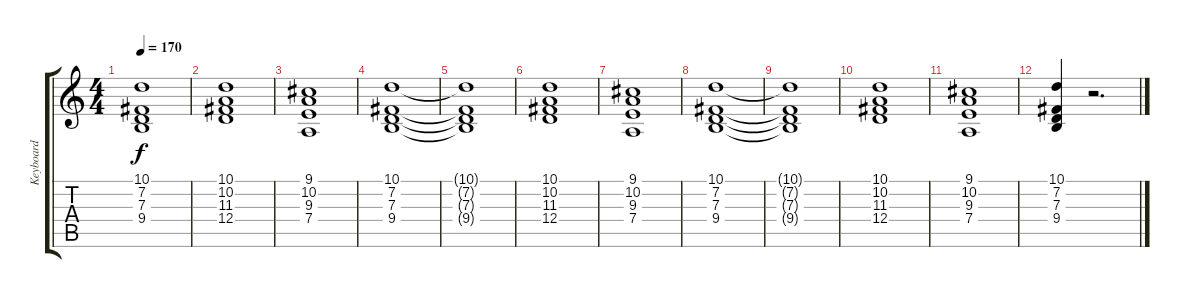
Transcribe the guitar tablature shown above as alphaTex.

\track ("Keyboard" "Keyboard") {instrument pad2warm}
\staff {score tabs}
\tuning (E4 B3 G3 D3 A2 E2) {hide}
\ts (4 4)
\tempo 170
\clef g2
\ks c
(10.1{t} 7.2{t} 7.3{t} 9.4{t}).1{dy f} |
(10.1 10.2 11.3 12.4).1 |
(9.1 10.2 9.3 7.4).1 |
(10.1 7.2 7.3 9.4).1 |
(10.1{t} 7.2{t} 7.3{t} 9.4{t}).1 |
(10.1 10.2 11.3 12.4).1 |
(9.1 10.2 9.3 7.4).1 |
(10.1 7.2 7.3 9.4).1 |
(10.1{t} 7.2{t} 7.3{t} 9.4{t}).1 |
(10.1 10.2 11.3 12.4).1 |
(9.1 10.2 9.3 7.4).1 |
(10.1 7.2 7.3 9.4).4 r.2{d}
